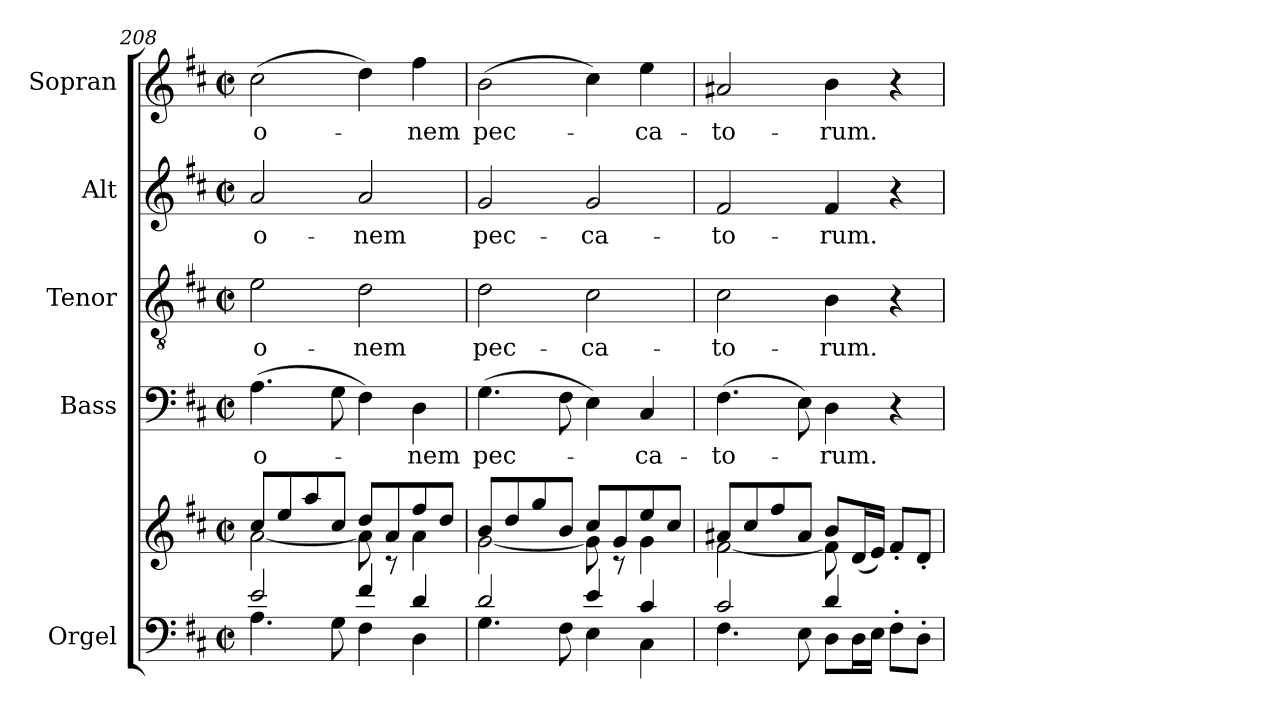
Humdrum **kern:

**kern	**kern	**kern	**text	**kern	**text	**kern	**text	**kern	**text
*part5	*part5	*part4	*part4	*part3	*part3	*part2	*part2	*part1	*part1
*staff6	*staff5	*staff4	*staff4	*staff3	*staff3	*staff2	*staff2	*staff1	*staff1
*I"Orgel	*	*I"Bass	*	*I"Tenor	*	*I"Alt	*	*I"Sopran	*
*I'Org.	*	*I'B.	*	*I'T.	*	*I'A.	*	*I'S.	*
*clefF4	*clefG2	*clefF4	*	*clefGv2	*	*clefG2	*	*clefG2	*
*k[f#c#]	*k[f#c#]	*k[f#c#]	*	*k[f#c#]	*	*k[f#c#]	*	*k[f#c#]	*
*D:	*D:	*D:	*	*D:	*	*D:	*	*D:	*
*M2/2	*M2/2	*M2/2	*	*M2/2	*	*M2/2	*	*M2/2	*
*met(c|)	*met(c|)	*met(c|)	*	*met(c|)	*	*met(c|)	*	*met(c|)	*
=208	=208	=208	=208	=208	=208	=208	=208	=208	=208
*^	*^	*	*	*	*	*	*	*	*
!	!	!	!	!	!LO:LY:b	!	!LO:LY:b	!	!LO:LY:b	!	!LO:LY:b
2e/	4.A\	8cc#/L	[<2a\	(>4.A\	-o-	2e\	-o-	2a/	-o-	(>2cc#\	-o-
.	.	8ee/	.	.	.	.	.	.	.	.	.
.	.	8aa/	.	.	.	.	.	.	.	.	.
.	8G\	8cc#/J	.	8G\	.	.	.	.	.	.	.
!	!	!	!	!	!	!	!LO:LY:b	!	!LO:LY:b	!	!
4f#/	4F#\	8dd/L	8a\]	4F#\)	.	2d\	-nem	2a/	-nem	4dd\)	.
.	.	8a/	8rc	.	.	.	.	.	.	.	.
!	!	!	!	!	!LO:LY:b	!	!	!	!	!	!LO:LY:b
4d/	4D\	8ff#/	4a\	4D\	-nem	.	.	.	.	4ff#\	-nem
.	.	8dd/J	.	.	.	.	.	.	.	.	.
=209	=209	=209	=209	=209	=209	=209	=209	=209	=209	=209	=209
!	!	!	!	!	!LO:LY:b	!	!LO:LY:b	!	!LO:LY:b	!	!LO:LY:b
2d/	4.G\	8b/L	[<2g\	(>4.G\	pec-	2d\	pec-	2g/	pec-	(>2b\	pec-
.	.	8dd/	.	.	.	.	.	.	.	.	.
.	.	8gg/	.	.	.	.	.	.	.	.	.
.	8F#\	8b/J	.	8F#\	.	.	.	.	.	.	.
!	!	!	!	!	!	!	!LO:LY:b	!	!LO:LY:b	!	!
4e/	4E\	8cc#/L	8g\]	4E\)	.	2c#\	-ca-	2g/	-ca-	4cc#\)	.
.	.	8g/	8rc	.	.	.	.	.	.	.	.
!	!	!	!	!	!LO:LY:b	!	!	!	!	!	!LO:LY:b
4c#/	4C#\	8ee/	4g\	4C#/	-ca-	.	.	.	.	4ee\	-ca-
.	.	8cc#/J	.	.	.	.	.	.	.	.	.
!!LO:LB:g=z
=210	=210	=210	=210	=210	=210	=210	=210	=210	=210	=210	=210
!	!	!	!	!	!LO:LY:b	!	!LO:LY:b	!	!LO:LY:b	!	!LO:LY:b
2c#/	4.F#\	8a#X/L	[<2f#\	(>4.F#\	-to-	2c#\	-to-	2f#/	-to-	2a#X/	-to-
.	.	8cc#/	.	.	.	.	.	.	.	.	.
.	.	8ff#/	.	.	.	.	.	.	.	.	.
.	8E\	8a#/J	.	8E\)	.	.	.	.	.	.	.
!	!	!	!	!	!LO:LY:b	!	!LO:LY:b	!	!LO:LY:b	!	!LO:LY:b
4d/	8D\L	8b/L	8f#\]	4D\	-rum.	4B\	-rum.	4f#/	-rum.	4b\	-rum.
.	16D\L	(<16d/L	4.ryy	.	.	.	.	.	.	.	.
.	16E\JJ	16e/JJ)	.	.	.	.	.	.	.	.	.
4ryy	8F#'>\L	8f#'</L	.	4r	.	4r	.	4r	.	4r	.
.	8D'>\J	8d'</J	.	.	.	.	.	.	.	.	.
*v	*v	*	*	*	*	*	*	*	*	*	*
*	*v	*v	*	*	*	*	*	*	*	*
=	=	=	=	=	=	=	=	=	=
*-	*-	*-	*-	*-	*-	*-	*-	*-	*-
